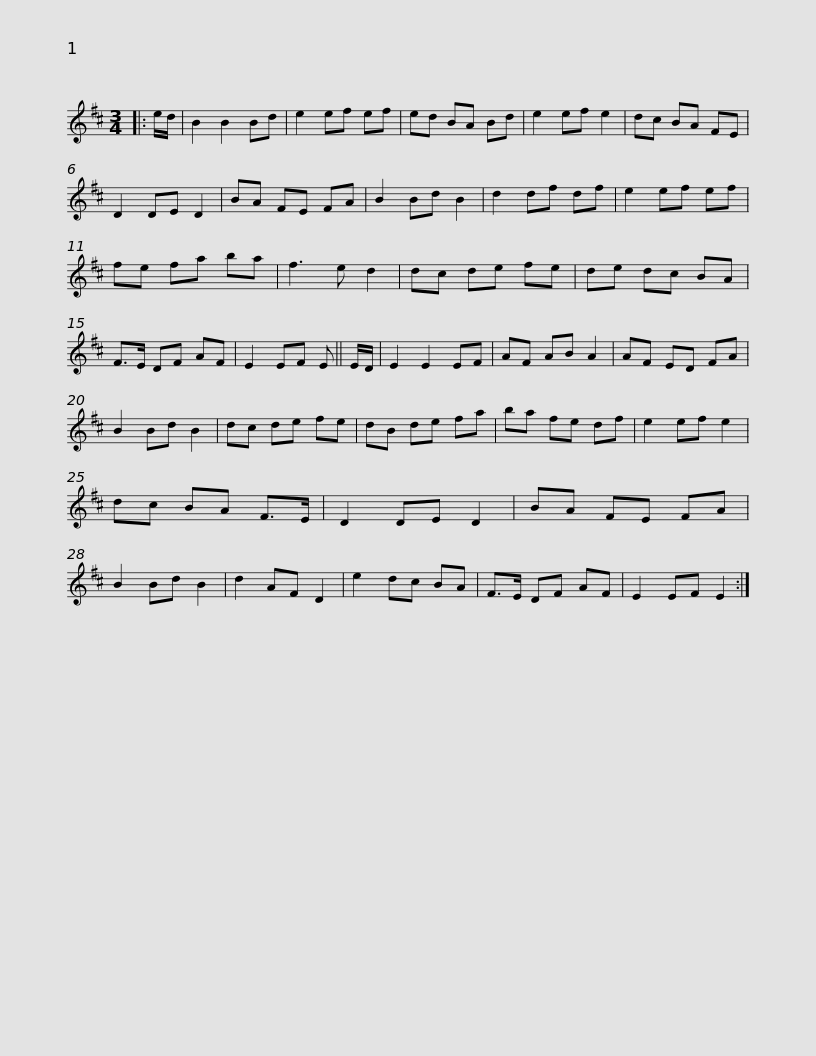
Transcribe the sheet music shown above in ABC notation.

X:1
L:1/8
M:3/4
I:linebreak $
K:Bmin
V:1 treble
V:1
|: e/d/ | B2 B2 Bd | e2 ef ef | ed BA Bd | e2 ef e2 | %5
 dc BA FE | D2 DE D2 | BA FE FA | B2 Bd B2 |$ d2 df df | %10
 e2 ef ef | fe fa ba | f3 e d2 | dc de fe | de dc BA | %15
 F>E DF AF | E2 EF E ||$ E/D/ | E2 E2 EF | AF AB A2 | %20
 AF ED FA | B2 Bd B2 | dc de fe | dB de fa | ba fe df | %25
 e2 ef e2 |$ dc BA F>E | D2 DE D2 | BA FE FA | B2 Bd B2 | %30
 d2 AF D2 | e2 dc BA | F>E DF AF | E2 EF E2 :| %34
